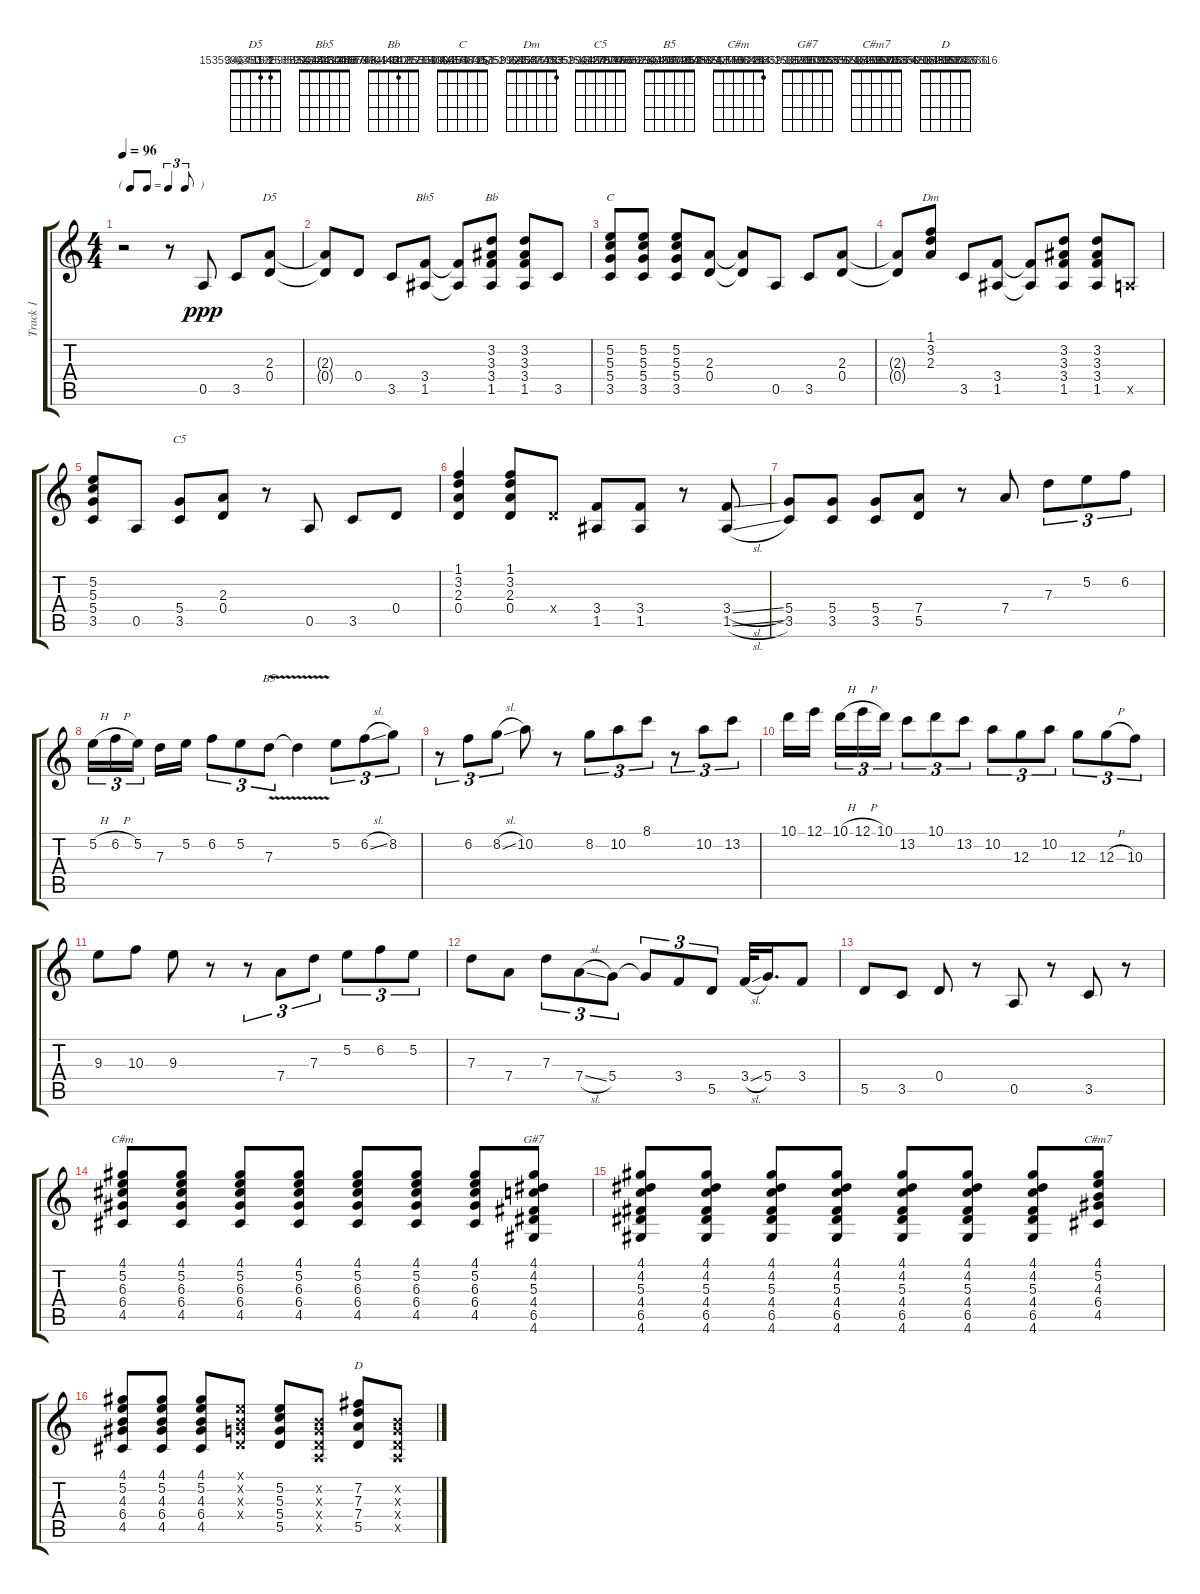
\track ("Track 1" "Track 1") {instrument acousticguitarsteel}
\staff {score tabs}
\tuning (E4 B3 G3 D3 A2 E2) {hide}
\chord ("D5" 153598832 1 1 34648392 x 1535990350)
\chord ("Bb5" 154098768 154121576 154121440 154121304 x 1535990444)
\chord ("Bb" 142125504 142125504 1 49499208 x 1535990448)
\chord ("C" 0 153848752 243707251 106656600 x 1535990404)
\chord ("Dm" 1 153848352 221216723 106654720 x 1535990408)
\chord ("C5" 792463625 154127832 154127696 154127560 x 1535990428)
\chord ("B5" 154020624 154020488 154020352 154020216 x 1535990496)
\chord ("C#m" 1 153848832 130882244 151748688 x 1535990516)
\chord ("G#7" 152027524 152003336 152003336 153599792 x 1535990525)
\chord ("C#m7" 152027420 152003336 152003336 153599888 x 1535990465)
\chord ("D" 152027316 152003336 152003336 153599984 x 1535990485)
\ts (4 4)
\tf triplet8th
\tempo 96
\clef g2
\ks aminor
r.2{dy ppp instrument acousticguitarsteel} r.8 0.5.8 3.5.8 (2.3 0.4).8{ch "D5"} |
(2.3{t} 0.4{t}).8 0.4.8 3.5.8 (3.4 1.5).8{ch "Bb5"} (3.4{t} 1.5{t}).8 (3.2 3.3 3.4 1.5).8{ch "Bb"} (3.2 3.3 3.4 1.5).8 3.5.8 |
(5.2 5.3 5.4 3.5).8{ch "C"} (5.2 5.3 5.4 3.5).8 (5.2 5.3 5.4 3.5).8 (2.3 0.4).8 (2.3{t} 0.4{t}).8 0.5.8 3.5.8 (2.3 0.4).8 |
(2.3{t} 0.4{t}).8 (1.1 3.2 2.3).8{ch "Dm"} 3.5.8 (3.4 1.5).8 (3.4{t} 1.5{t}).8 (3.2 3.3 3.4 1.5).8 (3.2 3.3 3.4 1.5).8 0.5{x}.8 |
(5.2 5.3 5.4 3.5).8 0.5.8 (5.4 3.5).8{ch "C5"} (2.3 0.4).8 r.8 0.5.8 3.5.8 0.4.8 |
(1.1 3.2 2.3 0.4).4 (1.1 3.2 2.3 0.4).8 0.4{x}.8 (3.4 1.5).8 (3.4 1.5).8 r.8 (3.4{sl} 1.5{sl}).8 |
(5.4 3.5).8 (5.4 3.5).8 (5.4 3.5).8 (7.4 5.5).8 r.8 7.4.8 7.3.8{tu (3 2)} 5.2.8{tu (3 2)} 6.2.8{tu (3 2)} |
5.2{h}.16{tu (3 2)} 6.2{h}.16{tu (3 2)} 5.2.16{tu (3 2)} 7.3.16 5.2.16 6.2.8{tu (3 2)} 5.2.8{tu (3 2)} 7.3{v}.8{tu (3 2) ch "B5"} 7.3{t}.4 5.2.8{tu (3 2)} 6.2{sl}.8{tu (3 2)} 8.2.8{tu (3 2)} |
r.8{tu (3 2)} 6.2.8{tu (3 2)} 8.2{sl}.8{tu (3 2)} 10.2.8 r.8 8.2.8{tu (3 2)} 10.2.8{tu (3 2)} 8.1.8{tu (3 2)} r.8{tu (3 2)} 10.2.8{tu (3 2)} 13.2.8{tu (3 2)} |
10.1.16 12.1.16 10.1{h}.16{tu (3 2)} 12.1{h}.16{tu (3 2)} 10.1.16{tu (3 2)} 13.2.8{tu (3 2)} 10.1.8{tu (3 2)} 13.2.8{tu (3 2)} 10.2.8{tu (3 2)} 12.3.8{tu (3 2)} 10.2.8{tu (3 2)} 12.3.8{tu (3 2)} 12.3{h}.8{tu (3 2)} 10.3.8{tu (3 2)} |
9.3.8 10.3.8 9.3.8 r.8 r.8{tu (3 2)} 7.4.8{tu (3 2)} 7.3.8{tu (3 2)} 5.2.8{tu (3 2)} 6.2.8{tu (3 2)} 5.2.8{tu (3 2)} |
7.3.8 7.4.8 7.3.8{tu (3 2)} 7.4{sl}.8{tu (3 2)} 5.4.8{tu (3 2)} 5.4{t}.8{tu (3 2)} 3.4.8{tu (3 2)} 5.5.8{tu (3 2)} 3.4{sl}.32 5.4.16{d} 3.4.8 |
5.5.8 3.5.8 0.4.8 r.8 0.5.8 r.8 3.5.8 r.8 |
(4.1 5.2 6.3 6.4 4.5).8{ch "C#m"} (4.1 5.2 6.3 6.4 4.5).8 (4.1 5.2 6.3 6.4 4.5).8 (4.1 5.2 6.3 6.4 4.5).8 (4.1 5.2 6.3 6.4 4.5).8 (4.1 5.2 6.3 6.4 4.5).8 (4.1 5.2 6.3 6.4 4.5).8 (4.1 4.2 5.3 4.4 6.5 4.6).8{ch "G#7"} |
(4.1 4.2 5.3 4.4 6.5 4.6).8 (4.1 4.2 5.3 4.4 6.5 4.6).8 (4.1 4.2 5.3 4.4 6.5 4.6).8 (4.1 4.2 5.3 4.4 6.5 4.6).8 (4.1 4.2 5.3 4.4 6.5 4.6).8 (4.1 4.2 5.3 4.4 6.5 4.6).8 (4.1 4.2 5.3 4.4 6.5 4.6).8 (4.1 5.2 4.3 6.4 4.5).8{ch "C#m7"} |
(4.1 5.2 4.3 6.4 4.5).8 (4.1 5.2 4.3 6.4 4.5).8 (4.1 5.2 4.3 6.4 4.5).8 (0.1{x} 0.2{x} 0.3{x} 0.4{x}).8 (5.2 5.3 5.4 5.5).8 (0.2{x} 0.3{x} 0.4{x} 0.5{x}).8 (7.2 7.3 7.4 5.5).8{ch "D"} (0.2{x} 0.3{x} 0.4{x} 0.5{x}).8
